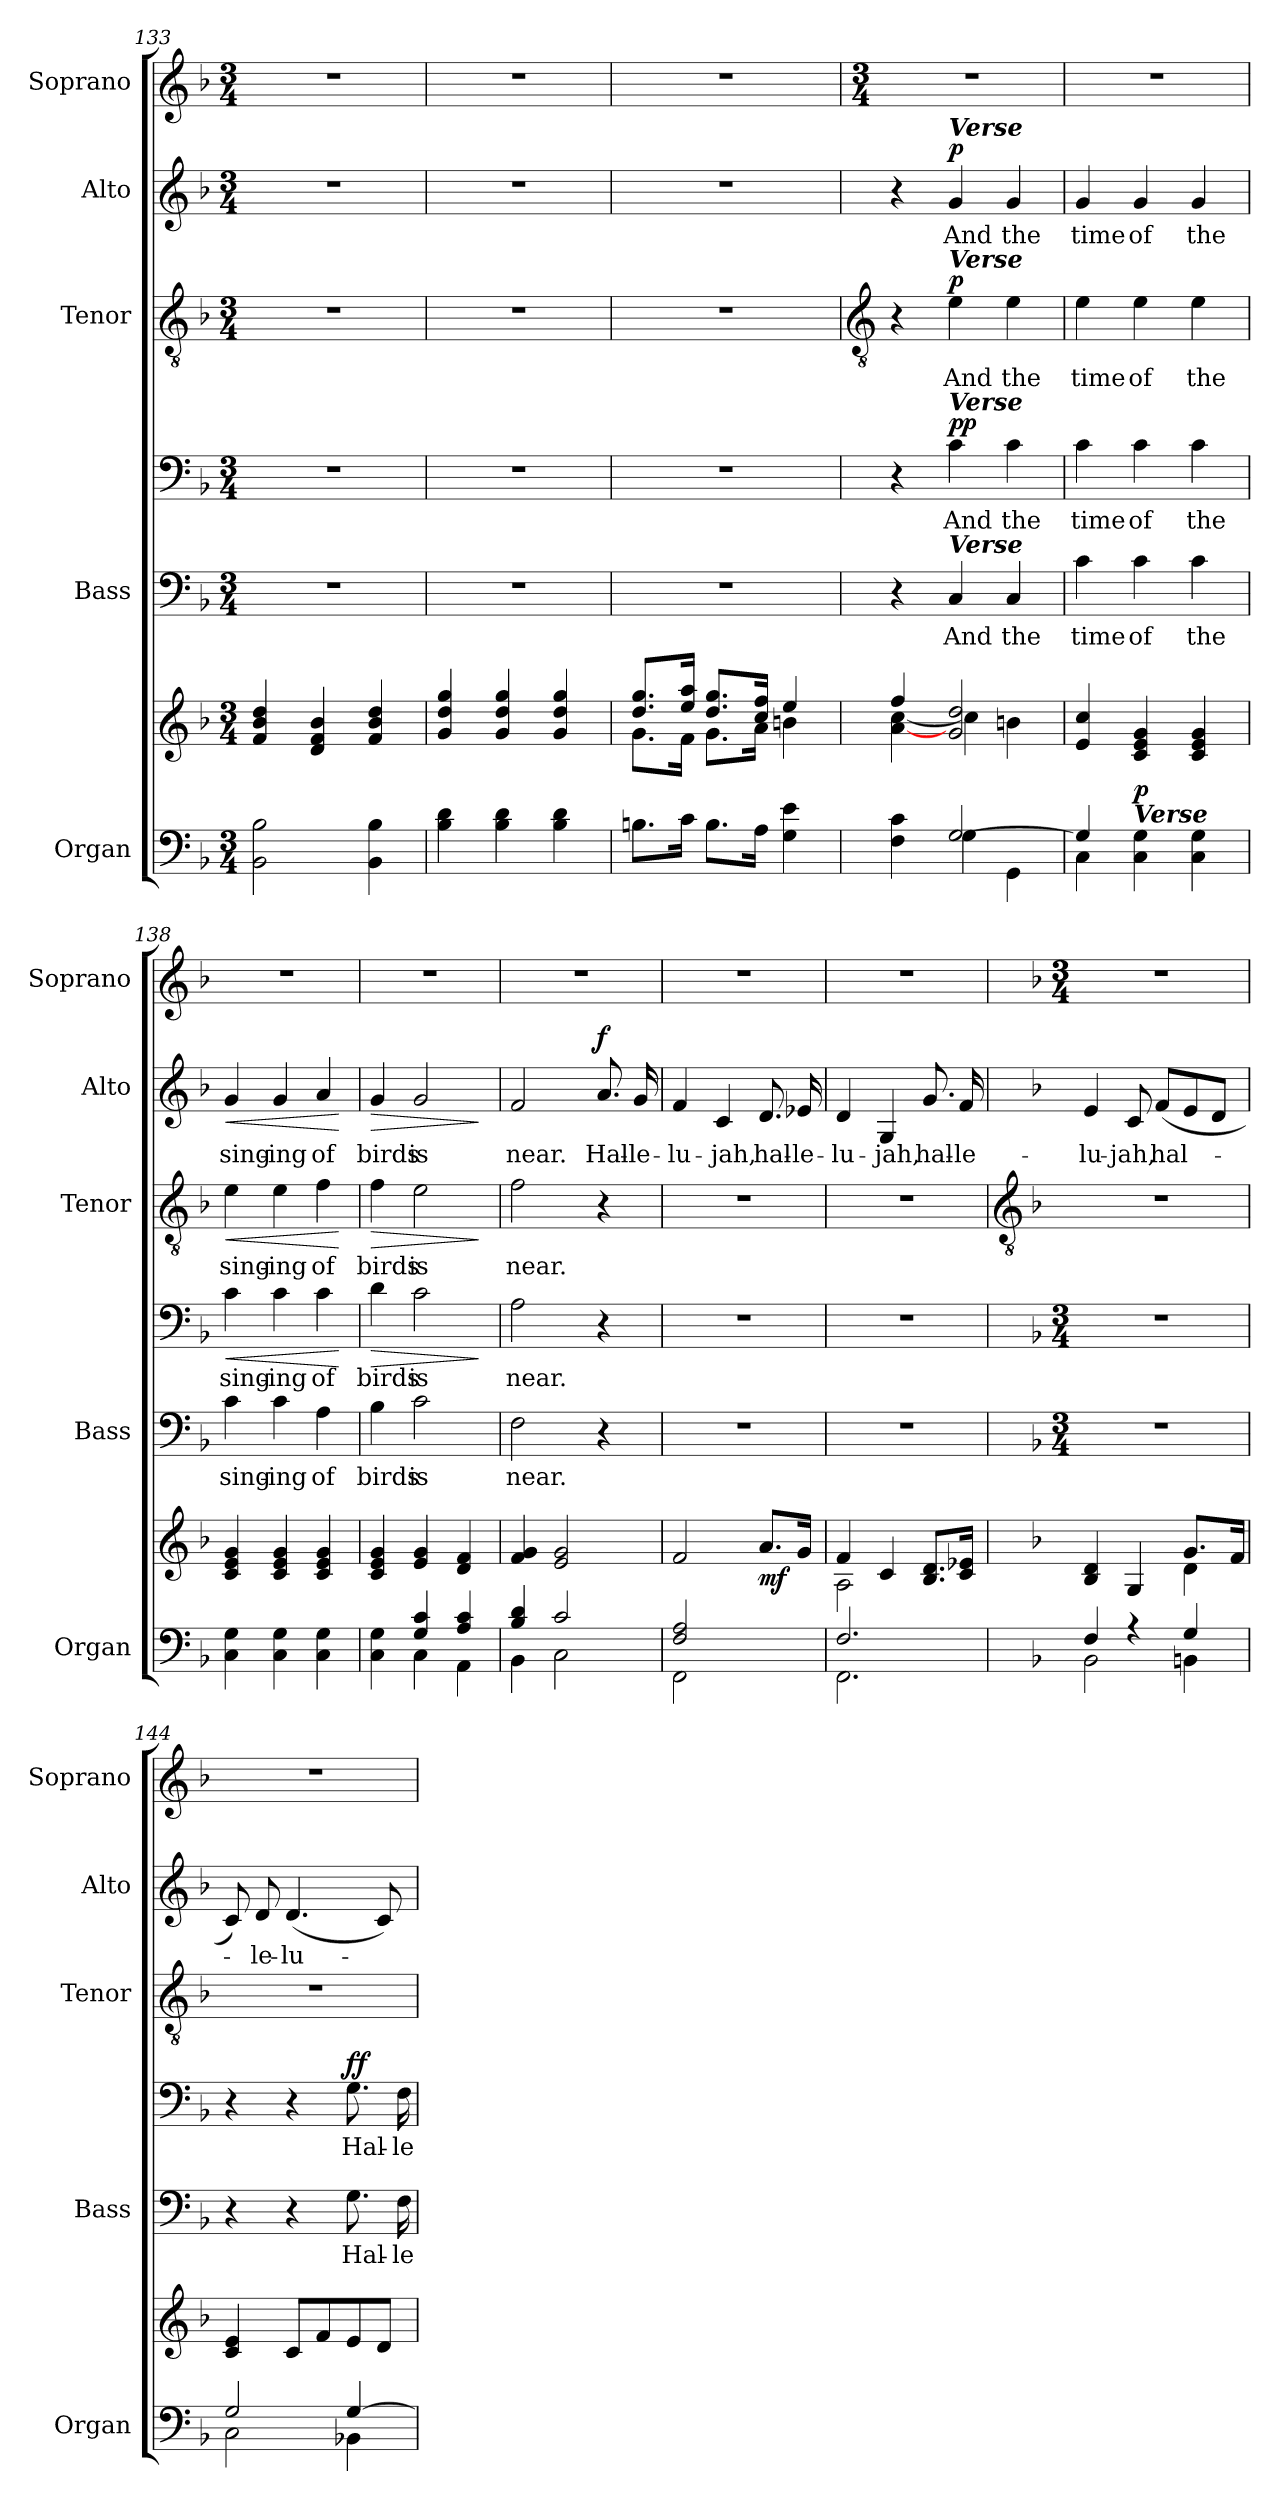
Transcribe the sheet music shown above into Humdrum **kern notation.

**kern	**kern	**dynam	**kern	**text	**kern	**text	**dynam	**kern	**text	**dynam	**kern	**text	**dynam	**kern
*part5	*part5	*part5	*part4	*part4	*part4	*part4	*part4	*part3	*part3	*part3	*part2	*part2	*part2	*part1
*staff7	*staff6	*staff6/7	*staff5	*staff5	*staff4	*staff4	*staff4/5	*staff3	*staff3	*staff3	*staff2	*staff2	*staff2	*staff1
*I"Organ	*	*	*I"Bass	*	*	*	*	*I"Tenor	*	*	*I"Alto	*	*	*I"Soprano
*I'Organ	*	*	*I'Bass	*	*	*	*	*I'Tenor	*	*	*I'Alto	*	*	*I'Soprano
*clefF4	*clefG2	*	*clefF4	*	*clefF4	*	*	*clefGv2	*	*	*clefG2	*	*	*clefG2
*k[b-]	*k[b-]	*	*k[b-]	*	*k[b-]	*	*	*k[b-]	*	*	*k[b-]	*	*	*k[b-]
*F:	*F:	*	*F:	*	*F:	*	*	*F:	*	*	*F:	*	*	*F:
*M3/4	*M3/4	*	*M3/4	*	*M3/4	*	*	*M3/4	*	*	*M3/4	*	*	*M3/4
=133	=133	=133	=133	=133	=133	=133	=133	=133	=133	=133	=133	=133	=133	=133
*	*^	*	*	*	*	*	*	*	*	*	*	*	*	*
!LO:N:vis=1	!	!LO:N:vis=1	!	!LO:N:vis=1	!	!LO:N:vis=1	!	!	!LO:N:vis=1	!	!	!LO:N:vis=1	!	!	!LO:N:vis=1
*^	*	*	*	*	*	*	*	*	*	*	*	*	*	*	*
2.ryy	2BB-\ 2B-\	4f 4b- 4dd	2.ryy	.	2.r	.	2.r	.	.	2.r	.	.	2.r	.	.	2.r
.	.	4d 4f 4b-	.	.	.	.	.	.	.	.	.	.	.	.	.	.
.	4BB-\ 4B-\	4f 4b- 4dd	.	.	.	.	.	.	.	.	.	.	.	.	.	.
=134	=134	=134	=134	=134	=134	=134	=134	=134	=134	=134	=134	=134	=134	=134	=134	=134
!LO:N:vis=1	!	!	!LO:N:vis=1	!	!LO:N:vis=1	!	!LO:N:vis=1	!	!	!LO:N:vis=1	!	!	!LO:N:vis=1	!	!	!LO:N:vis=1
2.ryy	4B-\ 4d\	4g 4dd 4gg	2.ryy	.	2.r	.	2.r	.	.	2.r	.	.	2.r	.	.	2.r
.	4B-\ 4d\	4g 4dd 4gg	.	.	.	.	.	.	.	.	.	.	.	.	.	.
.	4B-\ 4d\	4g 4dd 4gg	.	.	.	.	.	.	.	.	.	.	.	.	.	.
=135	=135	=135	=135	=135	=135	=135	=135	=135	=135	=135	=135	=135	=135	=135	=135	=135
!LO:N:vis=1	!	!	!	!	!LO:N:vis=1	!	!LO:N:vis=1	!	!	!LO:N:vis=1	!	!	!LO:N:vis=1	!	!	!LO:N:vis=1
2.ryy	8.Bn\L	8.dd/ 8.gg/L	8.g\L	.	2.r	.	2.r	.	.	2.r	.	.	2.r	.	.	2.r
.	16c\J	16ee/ 16aa/J	16f\J	.	.	.	.	.	.	.	.	.	.	.	.	.
.	8.B\L	8.dd/ 8.gg/L	8.g\L	.	.	.	.	.	.	.	.	.	.	.	.	.
.	16A\J	16cc/ 16ff/J	16a\J	.	.	.	.	.	.	.	.	.	.	.	.	.
.	4G\ 4e\	4ee/	4bn\	.	.	.	.	.	.	.	.	.	.	.	.	.
!!LO:LB:g=z
=136	=136	=136	=136	=136	=136	=136	=136	=136	=136	=136	=136	=136	=136	=136	=136	=136
*	*	*	*	*	*	*	*	*	*	*clefGv2	*	*	*	*	*	*
*	*	*	*	*	*	*	*	*	*	*	*	*	*	*	*	*M3/4
4ryy	4F\ 4c\	4ff/	[4a\ [4cc\	.	4r	.	4r	.	.	4r	.	.	4r	.	.	2.r
!	!	!	!	!	!	!	!	!	!	!	!	!	!LO:TX:a:Bi:t=Verse	!	!	!
!	!	!	!	!	!	!	!	!	!	!LO:TX:a:Bi:t=Verse	!	!	!	!	!	!
!	!	!	!	!	!	!	!LO:TX:a:Bi:t=Verse	!	!	!	!	!	!	!	!	!
!	!	!	!	!	!LO:TX:a:Bi:t=Verse	!	!	!	!	!	!	!	!	!	!	!
!	!	!	!	!	!	!LO:LY:b	!	!LO:LY:b	!LO:DY:b=2	!	!LO:LY:b	!	!	!LO:LY:b	!	!
!	!	!	!	!	!	!	!	!	!LO:DY:n=1:b	!	!	!LO:DY:b	!	!	!LO:DY:b	!
[2G/	4G\	2g/ 2dd/	4cc\]	.	4C	And	4c	And	p p	4e	And	p	4g	And	p	.
!	!	!	!	!	!	!LO:LY:b	!	!LO:LY:b	!	!	!LO:LY:b	!	!	!LO:LY:b	!	!
.	4GG\	.	4bn\	.	4C	the	4c	the	.	4e	the	.	4g	the	.	.
!!LO:LB:g=z
=137	=137	=137	=137	=137	=137	=137	=137	=137	=137	=137	=137	=137	=137	=137	=137	=137
!	!	!	!LO:N:vis=1	!	!	!LO:LY:b	!	!LO:LY:b	!	!	!LO:LY:b	!	!	!LO:LY:b	!	!
4G/]	4C\	4e 4cc	2.ryy	.	4c	time	4c	time	.	4e	time	.	4g	time	.	2.r
!	!	!LO:TX:b:Bi:t=Verse	!	!	!	!	!	!	!	!	!	!	!	!	!	!
!	!	!	!	!LO:DY:b	!	!LO:LY:b	!	!LO:LY:b	!	!	!LO:LY:b	!	!	!LO:LY:b	!	!
2ryy	4C\ 4G\	4c 4e 4g	.	p	4c	of	4c	of	.	4e	of	.	4g	of	.	.
!	!	!	!	!	!	!LO:LY:b	!	!LO:LY:b	!	!	!LO:LY:b	!	!	!LO:LY:b	!	!
.	4C\ 4G\	4c 4e 4g	.	.	4c	the	4c	the	.	4e	the	.	4g	the	.	.
=138	=138	=138	=138	=138	=138	=138	=138	=138	=138	=138	=138	=138	=138	=138	=138	=138
!LO:N:vis=1	!	!	!LO:N:vis=1	!	!	!LO:LY:b	!	!LO:LY:b	!LO:HP:b	!	!LO:LY:b	!LO:HP:b	!	!LO:LY:b	!LO:HP:b	!
2.ryy	4C\ 4G\	4c 4e 4g	2.ryy	.	4c	sing-	4c	sing-	<	4e	sing-	<	4g	sing-	<	2.r
!	!	!	!	!	!	!LO:LY:b	!	!LO:LY:b	!	!	!LO:LY:b	!	!	!LO:LY:b	!	!
.	4C\ 4G\	4c 4e 4g	.	.	4c	-ing	4c	-ing	.	4e	-ing	.	4g	-ing	.	.
!	!	!	!	!	!	!LO:LY:b	!	!LO:LY:b	!	!	!LO:LY:b	!	!	!LO:LY:b	!	!
.	4C\ 4G\	4c 4e 4g	.	.	4A	of	4c	of	.	4f	of	.	4a	of	.	.
*v	*v	*	*	*	*	*	*	*	*	*	*	*	*	*	*	*
*	*v	*v	*	*	*	*	*	*	*	*	*	*	*	*	*
.	.	.	.	.	.	.	[	.	.	[	.	.	[	.
=139	=139	=139	=139	=139	=139	=139	=139	=139	=139	=139	=139	=139	=139	=139
*^	*^	*	*	*	*	*	*	*	*	*	*	*	*	*
!	!	!	!LO:N:vis=1	!LO:HP:b	!	!LO:LY:b	!	!LO:LY:b	!LO:HP:b	!	!LO:LY:b	!LO:HP:b	!	!LO:LY:b	!LO:HP:b	!
4ryy	4C\ 4G\	4c 4e 4g	2.ryy	<	4B-	birds	4d	birds	>	4f	birds	>	4g	birds	>	2.r
!	!	!	!	!	!	!LO:LY:b	!	!LO:LY:b	!	!	!LO:LY:b	!	!	!LO:LY:b	!	!
4G/ 4c/	4C\	4e 4g	.	.	2c	is	2c	is	.	2e	is	.	2g	is	.	.
4A/ 4c/	4AA\	4d 4f	.	.	.	.	.	.	.	.	.	.	.	.	.	.
*v	*v	*	*	*	*	*	*	*	*	*	*	*	*	*	*	*
*	*v	*v	*	*	*	*	*	*	*	*	*	*	*	*	*
.	.	[	.	.	.	.	]	.	.	]	.	.	]	.
=140	=140	=140	=140	=140	=140	=140	=140	=140	=140	=140	=140	=140	=140	=140
*^	*^	*	*	*	*	*	*	*	*	*	*	*	*	*
!	!	!	!LO:N:vis=1	!LO:HP:b	!	!LO:LY:b	!	!LO:LY:b	!	!	!LO:LY:b	!	!	!LO:LY:b	!	!
4B-/ 4d/	4BB-\	4f 4g	2.ryy	>	2F	near.	2A	near.	.	2f	near.	.	2f	near.	.	2.r
2c/	2C\	2e 2g	.	.	.	.	.	.	.	.	.	.	.	.	.	.
!	!	!	!	!	!	!	!	!	!	!	!	!	!	!LO:LY:b	!LO:DY:b	!
.	.	.	.	.	4r	.	4r	.	.	4r	.	.	8.a	Hal-	f	.
!	!	!	!	!	!	!	!	!	!	!	!	!	!	!LO:LY:b	!	!
.	.	.	.	.	.	.	.	.	.	.	.	.	16g	-le-	.	.
*v	*v	*	*	*	*	*	*	*	*	*	*	*	*	*	*	*
*	*v	*v	*	*	*	*	*	*	*	*	*	*	*	*	*
.	.	]	.	.	.	.	.	.	.	.	.	.	.	.
=141	=141	=141	=141	=141	=141	=141	=141	=141	=141	=141	=141	=141	=141	=141
*^	*^	*	*	*	*	*	*	*	*	*	*	*	*	*
!	!	!	!LO:N:vis=1	!	!LO:N:vis=1	!	!LO:N:vis=1	!	!	!LO:N:vis=1	!	!	!	!LO:LY:b	!	!
2F/ 2A/	2FF\	2f	2.ryy	.	2.r	.	2.r	.	.	2.r	.	.	4f	-lu-	.	2.r
!	!	!	!	!	!	!	!	!	!	!	!	!	!	!LO:LY:b	!	!
.	.	.	.	.	.	.	.	.	.	.	.	.	4c	-jah,	.	.
!	!	!	!	!LO:DY:b	!	!	!	!	!	!	!	!	!	!LO:LY:b	!	!
4ryy	4ryy	8.aL	.	mf	.	.	.	.	.	.	.	.	8.d	hal-	.	.
!	!	!	!	!	!	!	!	!	!	!	!	!	!	!LO:LY:b	!	!
.	.	16gJ	.	.	.	.	.	.	.	.	.	.	16e-X	-le-	.	.
=142	=142	=142	=142	=142	=142	=142	=142	=142	=142	=142	=142	=142	=142	=142	=142	=142
!	!	!	!	!	!LO:N:vis=1	!	!LO:N:vis=1	!	!	!LO:N:vis=1	!	!	!	!LO:LY:b	!	!
2.F/	2.FF\	4f	2A\	.	2.r	.	2.r	.	.	2.r	.	.	4d	-lu-	.	2.r
!	!	!	!	!	!	!	!	!	!	!	!	!	!	!LO:LY:b	!	!
.	.	4c	.	.	.	.	.	.	.	.	.	.	4G	-jah,	.	.
!	!	!	!	!	!	!	!	!	!	!	!	!	!	!LO:LY:b	!	!
.	.	8.B- 8.dL	4ryy	.	.	.	.	.	.	.	.	.	8.g	hal-	.	.
!	!	!	!	!	!	!	!	!	!	!	!	!	!	!LO:LY:b	!	!
.	.	16c 16e-XJ	.	.	.	.	.	.	.	.	.	.	16f	-le-	.	.
!!LO:LB:g=z
=143	=143	=143	=143	=143	=143	=143	=143	=143	=143	=143	=143	=143	=143	=143	=143	=143
*	*	*	*	*	*	*	*	*	*	*clefGv2	*	*	*	*	*	*
*	*	*	*	*	*k[b-]	*	*k[b-]	*	*	*	*	*	*	*	*	*
*	*	*	*	*	*F:	*	*F:	*	*	*	*	*	*	*	*	*
*	*	*	*	*	*M3/4	*	*M3/4	*	*	*	*	*	*	*	*	*M3/4
!	!	!	!	!	!LO:N:vis=1	!	!LO:N:vis=1	!	!	!LO:N:vis=1	!	!	!	!LO:LY:b	!	!
4F/	2BB-\	4B- 4d	2ryy	.	2.r	.	2.r	.	.	2.r	.	.	4e	-lu-	.	2.r
!	!	!	!	!	!	!	!	!	!	!	!	!	!	!LO:LY:b	!	!
4r	.	4G	.	.	.	.	.	.	.	.	.	.	8c	-jah,	.	.
!	!	!	!	!	!	!	!	!	!	!	!	!	!	!LO:LY:b	!	!
.	.	.	.	.	.	.	.	.	.	.	.	.	(<8fL	hal-	.	.
4G/	4BBn\	8.gL	4d\	.	.	.	.	.	.	.	.	.	8e	.	.	.
.	.	.	.	.	.	.	.	.	.	.	.	.	8dJ	.	.	.
.	.	16fJ	.	.	.	.	.	.	.	.	.	.	.	.	.	.
!!LO:LB:g=z
=144	=144	=144	=144	=144	=144	=144	=144	=144	=144	=144	=144	=144	=144	=144	=144	=144
!	!	!	!LO:N:vis=1	!	!	!	!	!	!	!LO:N:vis=1	!	!	!	!	!	!
2G/	2C\	4c 4e	2.ryy	.	4r	.	4r	.	.	2.r	.	.	8c)	.	.	2.r
!	!	!	!	!	!	!	!	!	!	!	!	!	!	!LO:LY:b	!	!
.	.	.	.	.	.	.	.	.	.	.	.	.	8d	le-	.	.
!	!	!	!	!	!	!	!	!	!	!	!	!	!	!LO:LY:b	!	!
.	.	8cL	.	.	4r	.	4r	.	.	.	.	.	(<4.d	-lu-	.	.
.	.	8f	.	.	.	.	.	.	.	.	.	.	.	.	.	.
!	!	!	!	!	!	!LO:LY:b	!	!LO:LY:b	!LO:DY:b=2	!	!	!	!	!	!	!
!	!	!	!	!	!	!	!	!	!LO:DY:n=1:b	!	!	!	!	!	!	!
[4G/	4BB-X\	8e	.	.	8.G	Hal-	8.G	Hal-	f f	.	.	.	.	.	.	.
.	.	8dJ	.	.	.	.	.	.	.	.	.	.	8c)	.	.	.
!	!	!	!	!	!	!LO:LY:b	!	!LO:LY:b	!	!	!	!	!	!	!	!
.	.	.	.	.	16F	-le-	16F	-le-	.	.	.	.	.	.	.	.
*v	*v	*	*	*	*	*	*	*	*	*	*	*	*	*	*	*
*	*v	*v	*	*	*	*	*	*	*	*	*	*	*	*	*
=	=	=	=	=	=	=	=	=	=	=	=	=	=	=
*-	*-	*-	*-	*-	*-	*-	*-	*-	*-	*-	*-	*-	*-	*-
